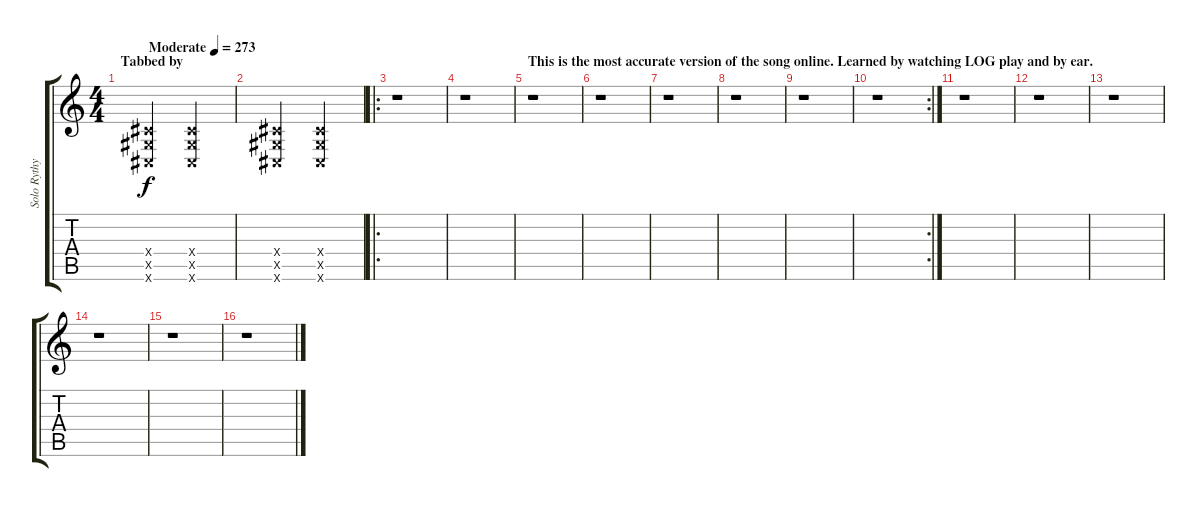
\track ("Solo Rythym" "Solo Rythy") {instrument distortionguitar}
\staff {score tabs}
\tuning (Eb4 Bb3 Gb3 Db3 Ab2 Db2) {hide}
\ts (4 4)
\section ("" "Tabbed by")
\tempo (273 "Moderate")
\clef g2
\ks c
(0.4{x} 0.5{x} 0.6{x}).2{dy f instrument distortionguitar} (0.4{x} 0.5{x} 0.6{x}).2 |
(0.4{x} 0.5{x} 0.6{x}).2 (0.4{x} 0.5{x} 0.6{x}).2 |
\ro
r.1 |
r.1 |
\section ("" "This is the most accurate version of the song online. Learned by watching LOG play and by ear.")
r.1 |
r.1 |
r.1 |
r.1 |
r.1 |
\rc 2
r.1 |
r.1 |
r.1 |
r.1 |
r.1 |
r.1 |
r.1
